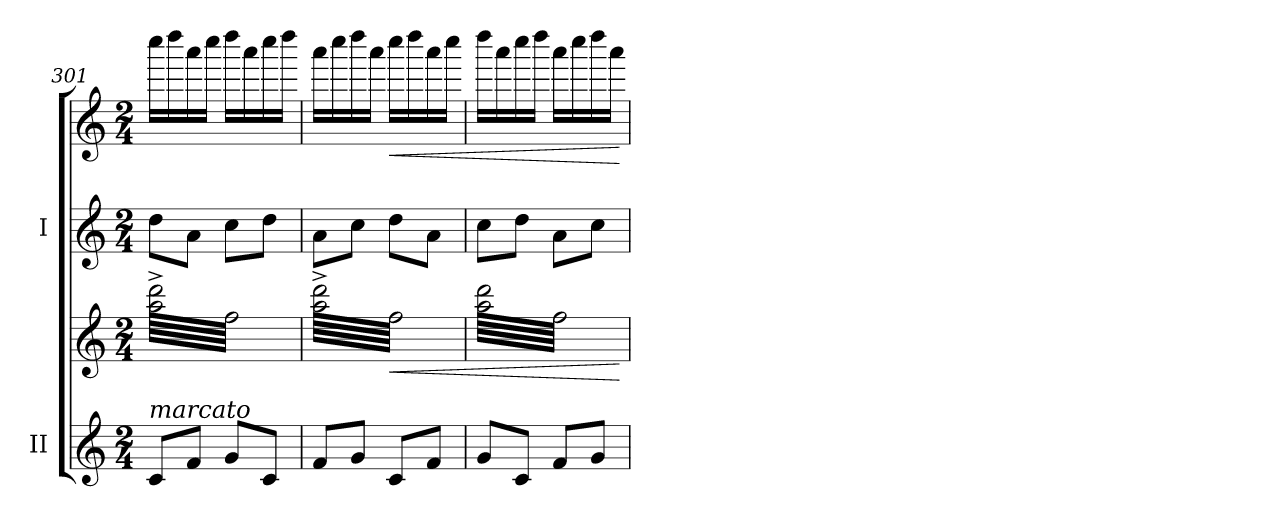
**kern	**kern	**dynam	**kern	**kern	**dynam
*part2	*part2	*part2	*part1	*part1	*part1
*staff4	*staff3	*staff3/4	*staff2	*staff1	*staff1/2
*I"II	*	*	*I"I	*	*
*I'II	*	*	*I'I	*	*
*clefG2	*clefG2	*	*clefG2	*clefG2	*
*k[]	*k[]	*	*k[]	*k[]	*
*a:	*a:	*	*a:	*a:	*
*M2/4	*M2/4	*	*M2/4	*M2/4	*
=301	=301	=301	=301	=301	=301
!LO:TX:a:i:t=marcato	!	!	!	!	!
*	*tremolo	*	*	*	*
8c/L	(64aa\^ 64ddd\^LLLL	.	8dd\L	16cccc\LL	.
.	64ff\)	.	.	.	.
.	64aa\^ 64ddd\^	.	.	.	.
.	64ff\)	.	.	.	.
.	64aa\^ 64ddd\^	.	.	16dddd\	.
.	64ff\)	.	.	.	.
.	64aa\^ 64ddd\^	.	.	.	.
.	64ff\)	.	.	.	.
8f/J	64aa\^ 64ddd\^	.	8a\J	16aaa\	.
.	64ff\)	.	.	.	.
.	64aa\^ 64ddd\^	.	.	.	.
.	64ff\)	.	.	.	.
.	64aa\^ 64ddd\^	.	.	16cccc\JJ	.
.	64ff\)	.	.	.	.
.	64aa\^ 64ddd\^	.	.	.	.
.	64ff\)	.	.	.	.
8g/L	64aa\^ 64ddd\^	.	8cc\L	16dddd\LL	.
.	64ff\)	.	.	.	.
.	64aa\^ 64ddd\^	.	.	.	.
.	64ff\)	.	.	.	.
.	64aa\^ 64ddd\^	.	.	16aaa\	.
.	64ff\)	.	.	.	.
.	64aa\^ 64ddd\^	.	.	.	.
.	64ff\)	.	.	.	.
8c/J	64aa\^ 64ddd\^	.	8dd\J	16cccc\	.
.	64ff\)	.	.	.	.
.	64aa\^ 64ddd\^	.	.	.	.
.	64ff\)	.	.	.	.
.	64aa\^ 64ddd\^	.	.	16dddd\JJ	.
.	64ff\)	.	.	.	.
.	64aa\^ 64ddd\^	.	.	.	.
.	64ff\)JJJJ	.	.	.	.
=302	=302	=302	=302	=302	=302
8f/L	(64aa\^ 64ddd\^LLLL	.	8a\L	16aaa\LL	.
.	64ff\)	.	.	.	.
.	64aa\^ 64ddd\^	.	.	.	.
.	64ff\)	.	.	.	.
.	64aa\^ 64ddd\^	.	.	16cccc\	.
.	64ff\)	.	.	.	.
.	64aa\^ 64ddd\^	.	.	.	.
.	64ff\)	.	.	.	.
8g/J	64aa\^ 64ddd\^	.	8cc\J	16dddd\	.
.	64ff\)	.	.	.	.
.	64aa\^ 64ddd\^	.	.	.	.
.	64ff\)	.	.	.	.
.	64aa\^ 64ddd\^	.	.	16aaa\JJ	.
.	64ff\)	.	.	.	.
.	64aa\^ 64ddd\^	.	.	.	.
.	64ff\)	.	.	.	.
!	!	!LO:HP:b	!	!	!LO:HP:b
8c/L	64aa\^ 64ddd\^	<	8dd\L	16cccc\LL	<
.	64ff\)	.	.	.	.
.	64aa\^ 64ddd\^	.	.	.	.
.	64ff\)	.	.	.	.
.	64aa\^ 64ddd\^	.	.	16dddd\	.
.	64ff\)	.	.	.	.
.	64aa\^ 64ddd\^	.	.	.	.
.	64ff\)	.	.	.	.
8f/J	64aa\^ 64ddd\^	.	8a\J	16aaa\	.
.	64ff\)	.	.	.	.
.	64aa\^ 64ddd\^	.	.	.	.
.	64ff\)	.	.	.	.
.	64aa\^ 64ddd\^	.	.	16cccc\JJ	.
.	64ff\)	.	.	.	.
.	64aa\^ 64ddd\^	.	.	.	.
.	64ff\)JJJJ	.	.	.	.
=303	=303	=303	=303	=303	=303
8g/L	(64aa\ 64ddd\LLLL	.	8cc\L	16dddd\LL	.
.	64ff\)	.	.	.	.
.	64aa\ 64ddd\	.	.	.	.
.	64ff\)	.	.	.	.
.	64aa\ 64ddd\	.	.	16aaa\	.
.	64ff\)	.	.	.	.
.	64aa\ 64ddd\	.	.	.	.
.	64ff\)	.	.	.	.
8c/J	64aa\ 64ddd\	.	8dd\J	16cccc\	.
.	64ff\)	.	.	.	.
.	64aa\ 64ddd\	.	.	.	.
.	64ff\)	.	.	.	.
.	64aa\ 64ddd\	.	.	16dddd\JJ	.
.	64ff\)	.	.	.	.
.	64aa\ 64ddd\	.	.	.	.
.	64ff\)	.	.	.	.
8f/L	64aa\ 64ddd\	.	8a\L	16aaa\LL	.
.	64ff\)	.	.	.	.
.	64aa\ 64ddd\	.	.	.	.
.	64ff\)	.	.	.	.
.	64aa\ 64ddd\	.	.	16cccc\	.
.	64ff\)	.	.	.	.
.	64aa\ 64ddd\	.	.	.	.
.	64ff\)	.	.	.	.
8g/J	64aa\ 64ddd\	.	8cc\J	16dddd\	.
.	64ff\)	.	.	.	.
.	64aa\ 64ddd\	.	.	.	.
.	64ff\)	.	.	.	.
.	64aa\ 64ddd\	.	.	16aaa\JJ	.
.	64ff\)	.	.	.	.
.	64aa\ 64ddd\	.	.	.	.
.	64ff\)JJJJ	.	.	.	.
*	*Xtremolo	*	*	*	*
.	.	[	.	.	[
.	.	.	.	.	.
.	.	.	.	.	.
.	.	.	.	.	.
.	.	.	.	.	.
.	.	.	.	.	.
.	.	.	.	.	.
.	.	.	.	.	.
.	.	.	.	.	.
.	.	.	.	.	.
.	.	.	.	.	.
.	.	.	.	.	.
.	.	.	.	.	.
.	.	.	.	.	.
.	.	.	.	.	.
.	.	.	.	.	.
=	=	=	=	=	=
*-	*-	*-	*-	*-	*-
